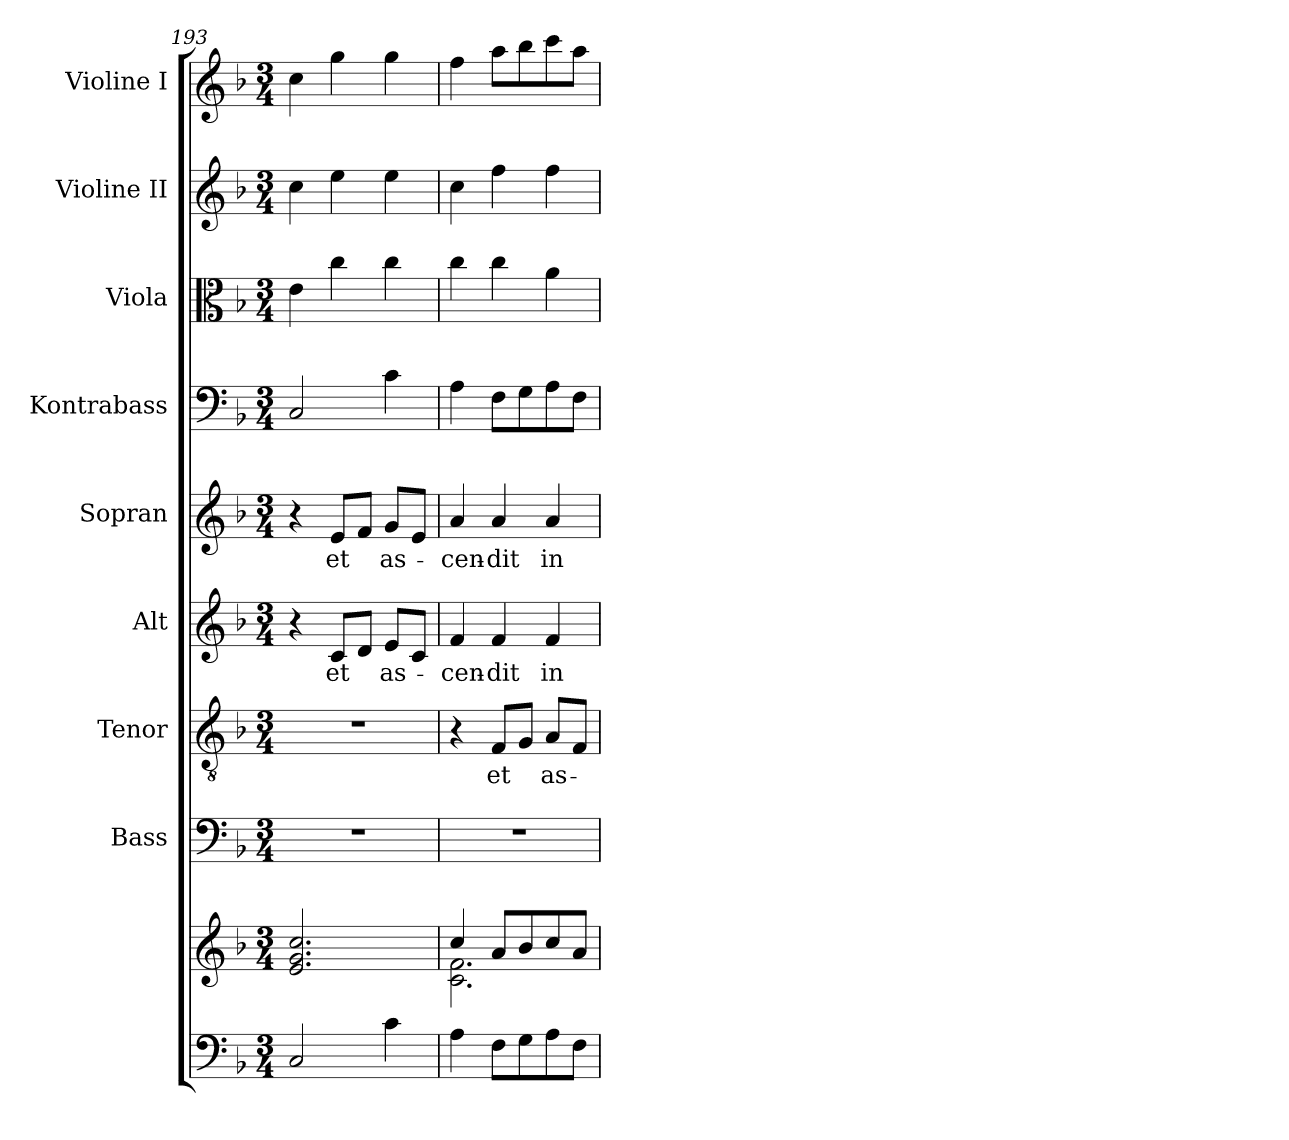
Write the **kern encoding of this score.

**kern	**kern	**kern	**kern	**text	**kern	**text	**kern	**text	**kern	**kern	**kern	**kern
*part9	*part9	*part8	*part7	*part7	*part6	*part6	*part5	*part5	*part4	*part3	*part2	*part1
*staff10	*staff9	*staff8	*staff7	*staff7	*staff6	*staff6	*staff5	*staff5	*staff4	*staff3	*staff2	*staff1
*	*	*I"Bass	*I"Tenor	*	*I"Alt	*	*I"Sopran	*	*I"Kontrabass	*I"Viola	*I"Violine II	*I"Violine I
*	*	*I'B.	*I'T.	*	*I'A.	*	*I'S.	*	*I'Kb.	*I'Vla.	*I'Vl. II	*I'Vl. I
!!LO:PB:g=z
*clefF4	*clefG2	*clefF4	*clefGv2	*	*clefG2	*	*clefG2	*	*clefF4	*clefC3	*clefG2	*clefG2
*	*	*	*	*	*	*	*	*	*ITrd7c12	*	*	*
*k[b-]	*k[b-]	*k[b-]	*k[b-]	*	*k[b-]	*	*k[b-]	*	*k[b-]	*k[b-]	*k[b-]	*k[b-]
*F:	*F:	*F:	*F:	*	*F:	*	*F:	*	*F:	*F:	*F:	*F:
*M3/4	*M3/4	*M3/4	*M3/4	*	*M3/4	*	*M3/4	*	*M3/4	*M3/4	*M3/4	*M3/4
=193	=193	=193	=193	=193	=193	=193	=193	=193	=193	=193	=193	=193
2C/	2.e/ 2.g/ 2.cc/	2.r	2.r	.	4r	.	4r	.	2CC/	4e\	4cc\	4cc\
!	!	!	!	!	!	!LO:LY:b	!	!LO:LY:b	!	!	!	!
.	.	.	.	.	8c/L	et	8e/L	et	.	4cc\	4ee\	4gg\
.	.	.	.	.	8d/J	.	8f/J	.	.	.	.	.
!	!	!	!	!	!	!LO:LY:b	!	!LO:LY:b	!	!	!	!
4c\	.	.	.	.	8e/L	as-	8g/L	as-	4C\	4cc\	4ee\	4gg\
.	.	.	.	.	8c/J	.	8e/J	.	.	.	.	.
=194	=194	=194	=194	=194	=194	=194	=194	=194	=194	=194	=194	=194
*	*^	*	*	*	*	*	*	*	*	*	*	*
!	!	!	!	!	!	!	!LO:LY:b	!	!LO:LY:b	!	!	!	!
4A\	4cc/	2.c\ 2.f\	2.r	4r	.	4f/	-cen-	4a/	-cen-	4AA\	4cc\	4cc\	4ff\
!	!	!	!	!	!LO:LY:b	!	!LO:LY:b	!	!LO:LY:b	!	!	!	!
8F\L	8a/L	.	.	8F/L	et	4f/	-dit	4a/	-dit	8FF\L	4cc\	4ff\	8aa\L
8G\	8b-/	.	.	8G/J	.	.	.	.	.	8GG\	.	.	8bb-\
!	!	!	!	!	!LO:LY:b	!	!LO:LY:b	!	!LO:LY:b	!	!	!	!
8A\	8cc/	.	.	8A/L	as-	4f/	in	4a/	in	8AA\	4a\	4ff\	8ccc\
8F\J	8a/J	.	.	8F/J	.	.	.	.	.	8FF\J	.	.	8aa\J
*	*v	*v	*	*	*	*	*	*	*	*	*	*	*
=	=	=	=	=	=	=	=	=	=	=	=	=
*-	*-	*-	*-	*-	*-	*-	*-	*-	*-	*-	*-	*-
